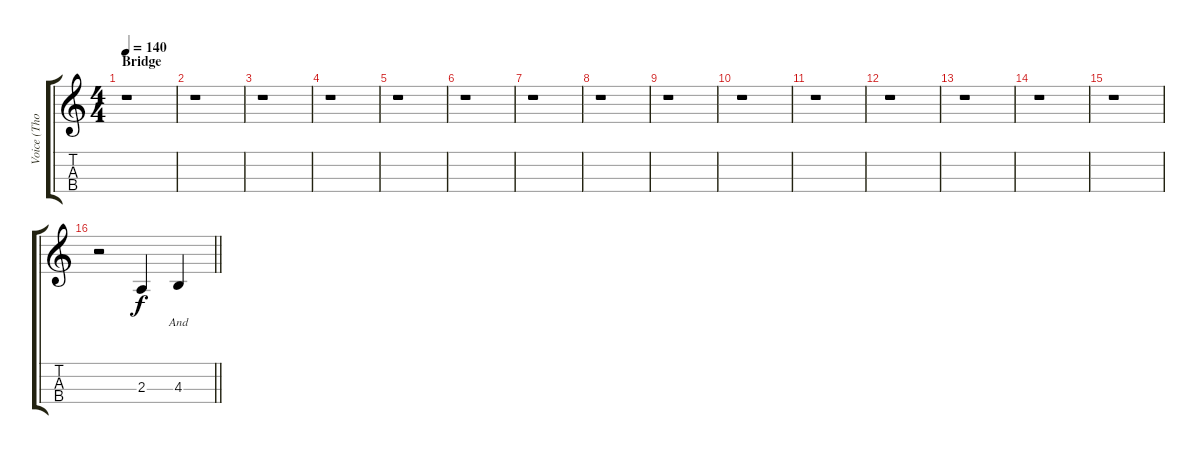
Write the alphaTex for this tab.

\track ("Voice (Thom Yorke)" "Voice (Tho") {instrument lead1square}
\staff {score tabs}
\tuning (E4 B3 G3 D3) {hide}
\ts (4 4)
\section ("" "Bridge")
\tempo 140
\clef g2
\ks c
r.1{dy f} |
r.1 |
r.1 |
r.1 |
r.1 |
r.1 |
r.1 |
r.1 |
r.1 |
r.1 |
r.1 |
r.1 |
r.1 |
r.1 |
r.1 |
\barLineRight lightlight
r.2 2.3.4{lyrics (0 "") lyrics (1 "") lyrics (2 "") lyrics (3 "") lyrics (4 "")} 4.3.4{lyrics (0 "And") lyrics (1 "") lyrics (2 "") lyrics (3 "") lyrics (4 "")}
